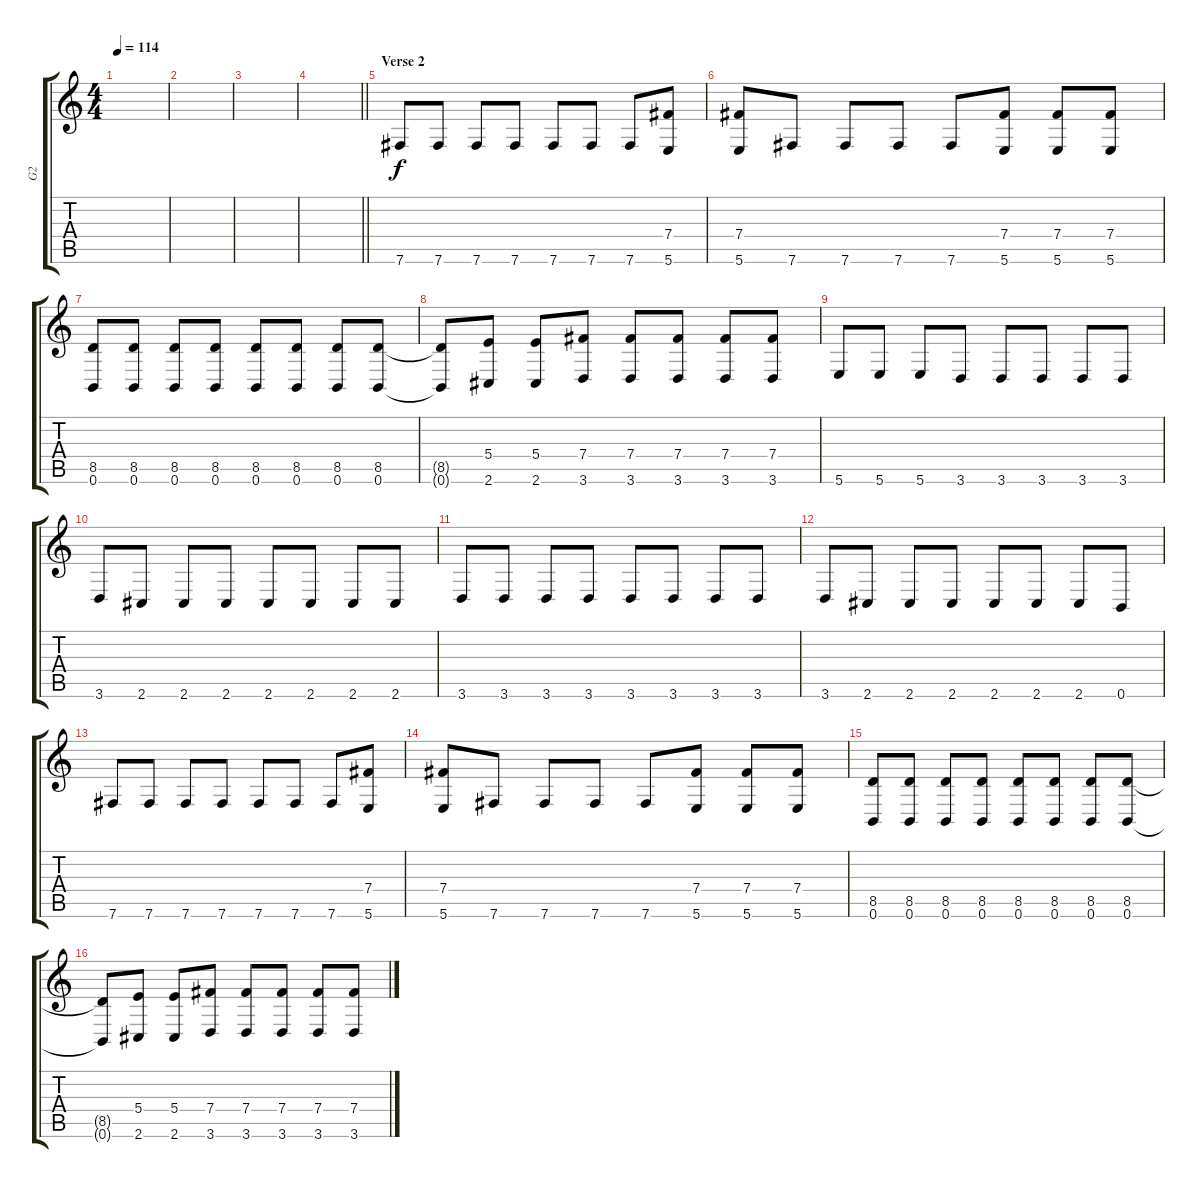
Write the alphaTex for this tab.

\track ("G2" "G2") {instrument distortionguitar}
\staff {score tabs}
\tuning (Db4 Ab3 E3 B2 Gb2 B1) {hide}
\ts (4 4)
\tempo 114
\clef g2
\ks c
|
|
|
\barLineRight lightlight
|
\section ("" "Verse 2")
7.6.8 7.6.8 7.6.8 7.6.8 7.6.8 7.6.8 7.6.8 (7.4 5.6).8 |
(7.4 5.6).8 7.6.8 7.6.8 7.6.8 7.6.8 (7.4 5.6).8 (7.4 5.6).8 (7.4 5.6).8 |
(8.5 0.6).8 (8.5 0.6).8 (8.5 0.6).8 (8.5 0.6).8 (8.5 0.6).8 (8.5 0.6).8 (8.5 0.6).8 (8.5 0.6).8 |
(8.5{t} 0.6{t}).8 (5.4 2.6).8 (5.4 2.6).8 (7.4 3.6).8 (7.4 3.6).8 (7.4 3.6).8 (7.4 3.6).8 (7.4 3.6).8 |
5.6.8 5.6.8 5.6.8 3.6.8 3.6.8 3.6.8 3.6.8 3.6.8 |
3.6.8 2.6.8 2.6.8 2.6.8 2.6.8 2.6.8 2.6.8 2.6.8 |
3.6.8 3.6.8 3.6.8 3.6.8 3.6.8 3.6.8 3.6.8 3.6.8 |
3.6.8 2.6.8 2.6.8 2.6.8 2.6.8 2.6.8 2.6.8 0.6.8 |
7.6.8 7.6.8 7.6.8 7.6.8 7.6.8 7.6.8 7.6.8 (7.4 5.6).8 |
(7.4 5.6).8 7.6.8 7.6.8 7.6.8 7.6.8 (7.4 5.6).8 (7.4 5.6).8 (7.4 5.6).8 |
(8.5 0.6).8 (8.5 0.6).8 (8.5 0.6).8 (8.5 0.6).8 (8.5 0.6).8 (8.5 0.6).8 (8.5 0.6).8 (8.5 0.6).8 |
(8.5{t} 0.6{t}).8 (5.4 2.6).8 (5.4 2.6).8 (7.4 3.6).8 (7.4 3.6).8 (7.4 3.6).8 (7.4 3.6).8 (7.4 3.6).8
